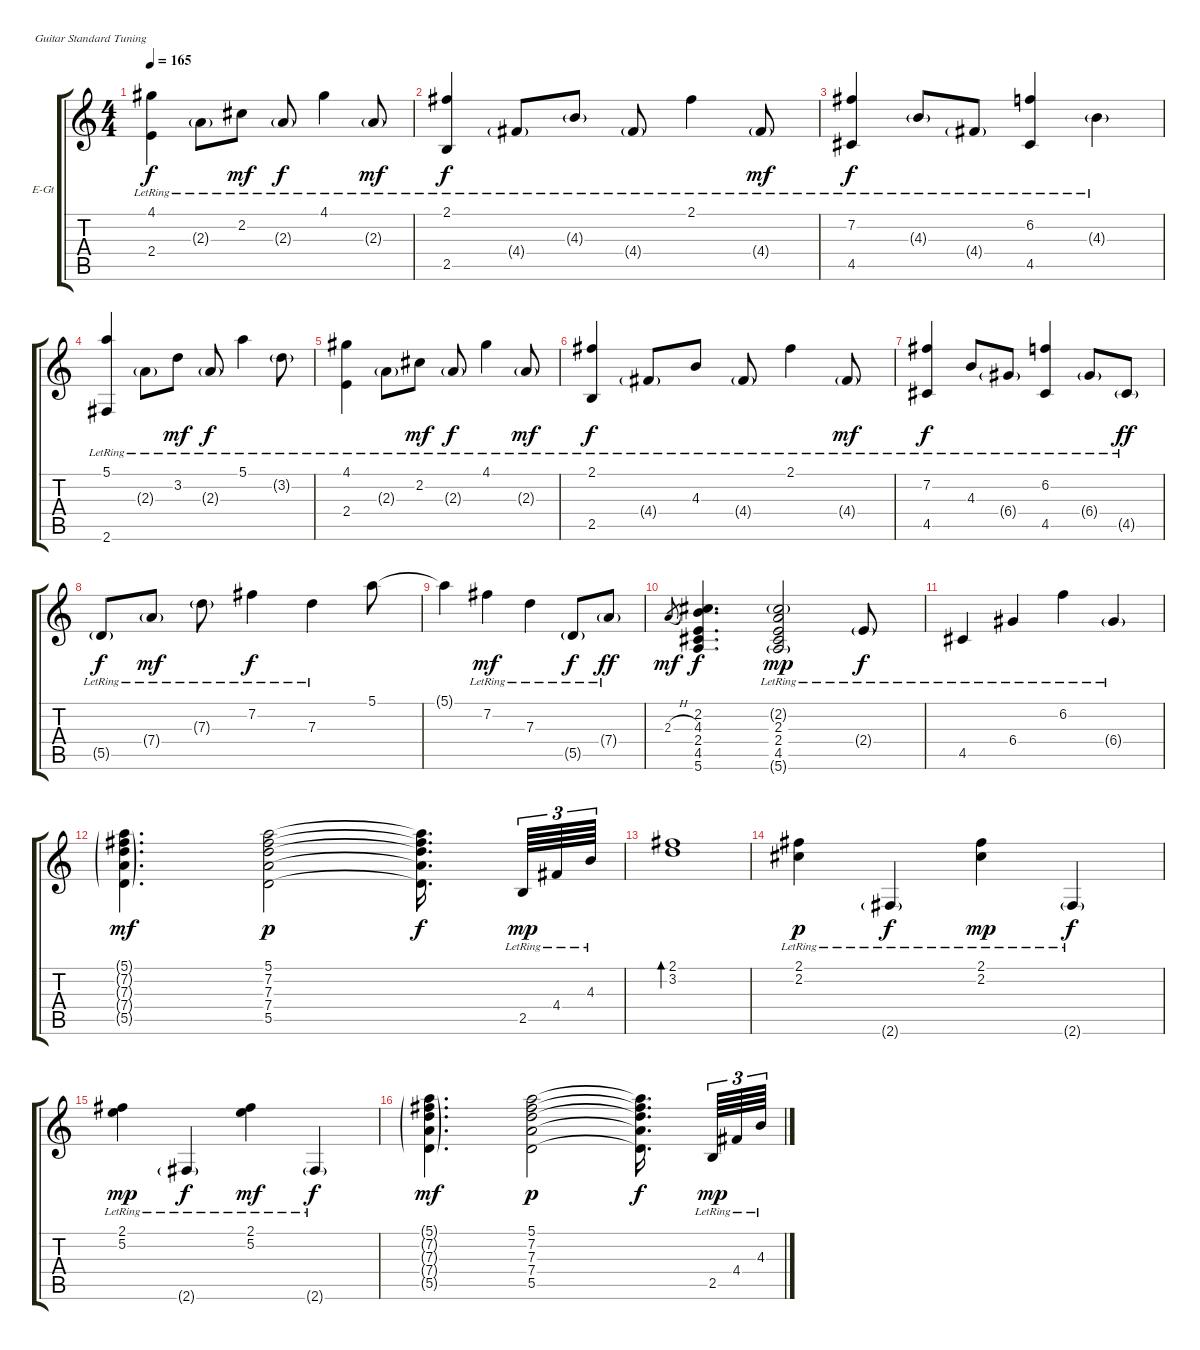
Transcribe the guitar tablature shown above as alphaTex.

\defaultSystemsLayout 4
\bracketExtendMode groupsimilarinstruments
\firstSystemTrackNameOrientation horizontal
\otherSystemsTrackNameOrientation horizontal
\track ("Electric Guitar" "E-Gt") {instrument electricguitarclean}
\staff {score tabs}
\tuning (E4 B3 G3 D3 A2 E2)
\ts (4 4)
\tempo 165
\clef g2
\ks c
(4.1{lr} 2.4{lr}).4{dy f} 2.3{g lr}.8 2.2{lr}.8{dy mf} 2.3{g lr}.8{dy f} 4.1{lr}.4 2.3{g lr}.8{dy mf} |
(2.1{lr} 2.5{lr}).4{dy f} 4.4{g lr}.8 4.3{g lr}.8 4.4{g lr}.8 2.1{lr}.4 4.4{g lr}.8{dy mf} |
(7.2{lr} 4.5{lr}).4{dy f} 4.3{g lr}.8 4.4{g lr}.8 (6.2{lr} 4.5{lr}).4 4.3{g lr}.4 |
(5.1{lr} 2.6{lr}).4 2.3{g lr}.8 3.2{lr}.8{dy mf} 2.3{g lr}.8{dy f} 5.1{lr}.4 3.2{g lr}.8 |
(4.1{lr} 2.4{lr}).4 2.3{g lr}.8 2.2{lr}.8{dy mf} 2.3{g lr}.8{dy f} 4.1{lr}.4 2.3{g lr}.8{dy mf} |
(2.1{lr} 2.5{lr}).4{dy f} 4.4{g lr}.8 4.3{lr}.8 4.4{g lr}.8 2.1{lr}.4 4.4{g lr}.8{dy mf} |
(7.2{lr} 4.5{lr}).4{dy f} 4.3{lr}.8 6.4{g lr}.8 (6.2{lr} 4.5{lr}).4 6.4{g lr}.8 4.5{g lr}.8{dy ff} |
5.5{g lr}.8{dy f} 7.4{g lr}.8{dy mf} 7.3{g lr}.8 7.2{lr}.4{dy f} 7.3{lr}.4 5.1.8 |
5.1{t}.4 7.2{lr}.4{dy mf} 7.3{lr}.4 5.5{g lr}.8{dy f} 7.4{g lr}.8{dy ff} |
2.3{h}.8{gr dy mf} (2.2 4.3 2.4 4.5 5.6).4{d dy f} (2.2{g lr} 2.3{lr} 2.4 4.5{lr} 5.6{g lr}).2{dy mp} 2.4{g lr}.8{dy f} |
4.5{lr}.4 6.4{lr}.4 6.2{lr}.4 6.4{g lr}.4 |
(5.1{g} 7.2{g} 7.3{g} 7.4{g} 5.5{g}).4{d dy mf} (5.1 7.2 7.3 7.4 5.5).2{dy p} (5.1{t} 7.2{t} 7.3{t} 7.4{t} 5.5{t}).16{d dy f} 2.5{lr}.64{tu (3 2) dy mp} 4.4{lr}.64{tu (3 2)} 4.3{lr}.64{tu (3 2)} |
(2.1 3.2).1{bd 30} |
(2.1{lr} 2.2{lr}).4{dy p} 2.6{g lr}.4{dy f} (2.1{lr} 2.2{lr}).4{dy mp} 2.6{g lr}.4{dy f} |
(2.1{lr} 5.2{lr}).4{dy mp} 2.6{g lr}.4{dy f} (2.1{lr} 5.2{lr}).4{dy mf} 2.6{g lr}.4{dy f} |
(5.1{g} 7.2{g} 7.3{g} 7.4{g} 5.5{g}).4{d dy mf} (5.1 7.2 7.3 7.4 5.5).2{dy p} (5.1{t} 7.2{t} 7.3{t} 7.4{t} 5.5{t}).16{d dy f} 2.5{lr}.64{tu (3 2) dy mp} 4.4{lr}.64{tu (3 2)} 4.3{lr}.64{tu (3 2)}
